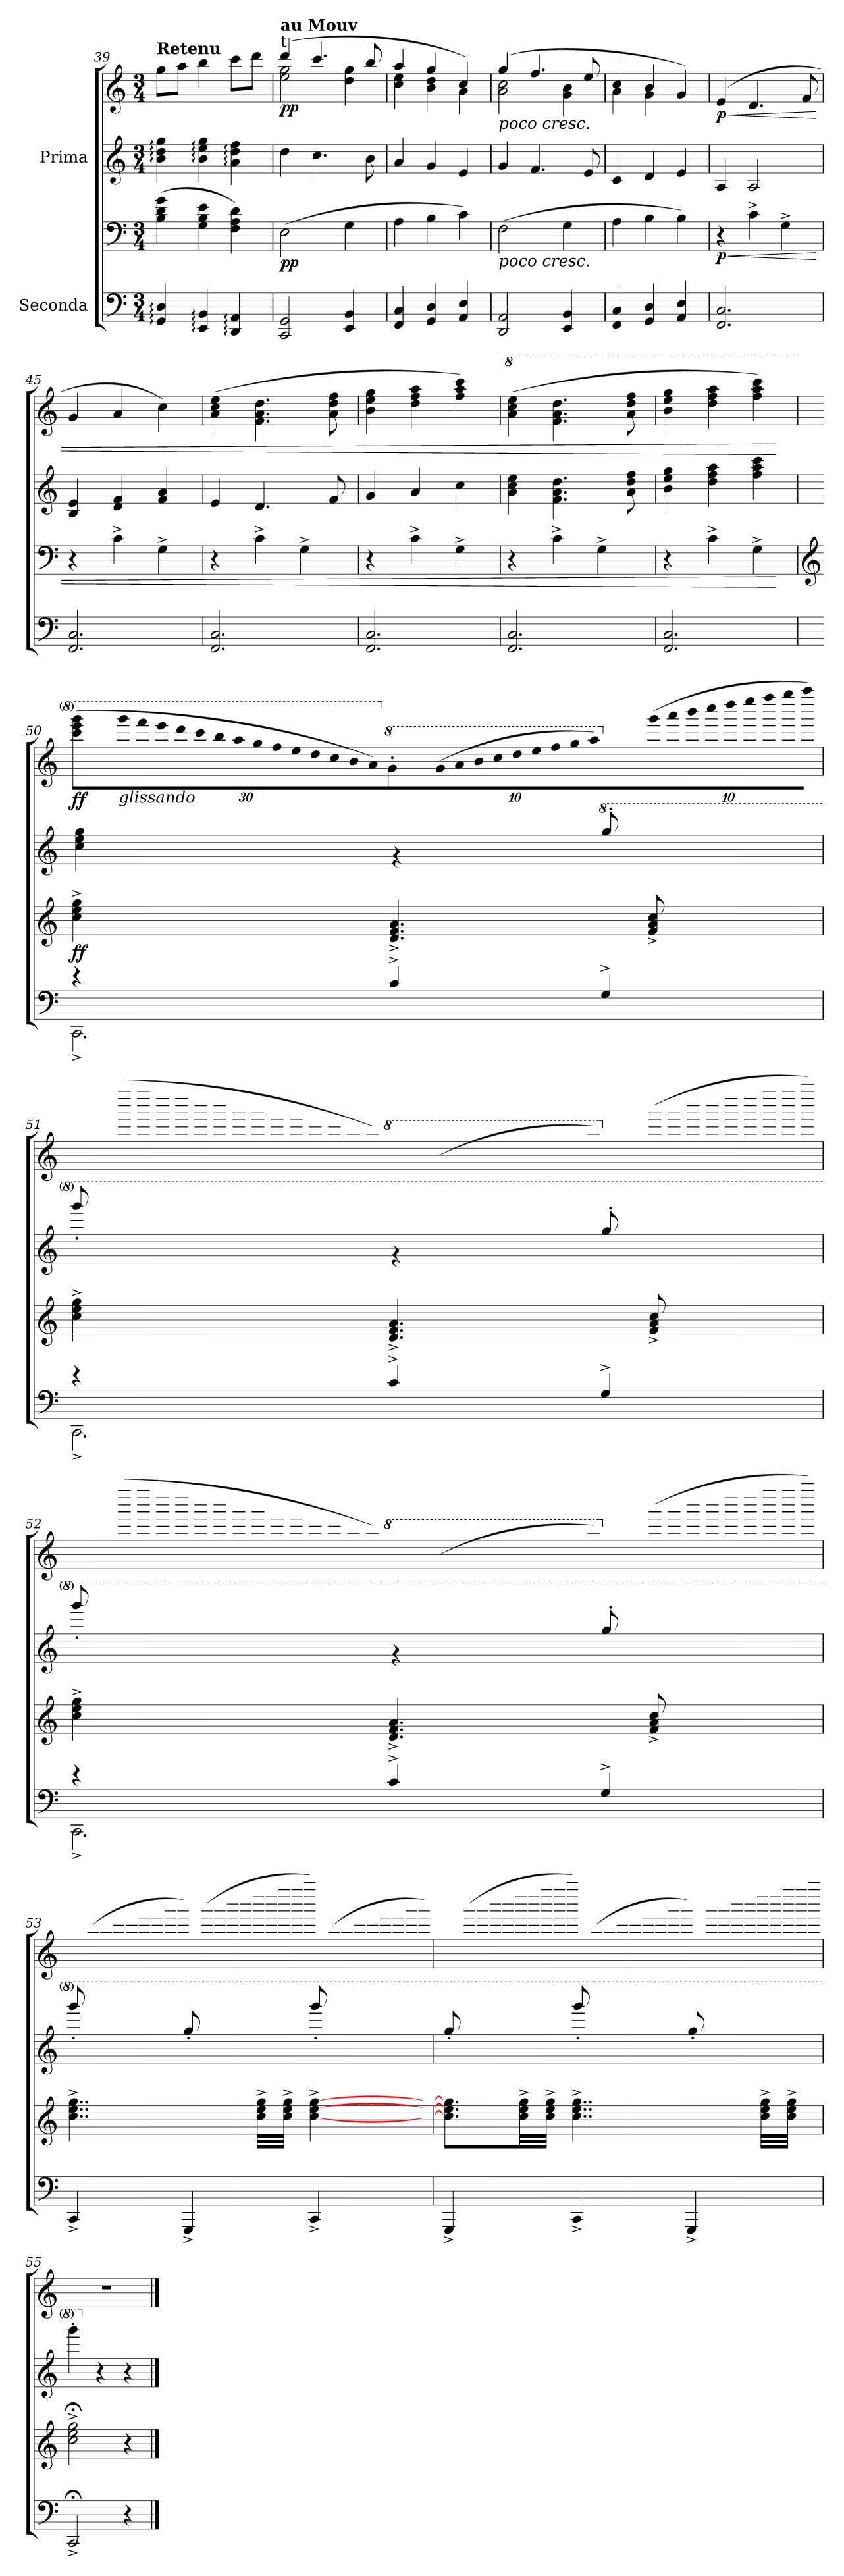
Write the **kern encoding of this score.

**kern	**kern	**dynam	**kern	**kern	**dynam
*part2	*part2	*part2	*part1	*part1	*part1
*staff4	*staff3	*staff3/4	*staff2	*staff1	*staff1/2
*I"Seconda	*	*	*I"Prima	*	*
*clefF4	*clefF4	*	*clefG2	*clefG2	*
*k[]	*k[]	*	*k[]	*k[]	*
*M3/4	*M3/4	*	*M3/4	*M3/4	*
=39	=39	=39	=39	=39	=39
!	!	!	!	!LO:TX:a:B:t=Retenu	!
4GG/: 4D/:	(>4B\ 4d\ 4g\	.	4b\: 4dd\: 4gg\:	8gg\L	.
*	*	*	*	*MM53	*
.	.	.	.	8aa\J	.
*	*	*	*	*MM50	*
4EE/: 4BB/:	4G\ 4B\ 4e\	.	4b\: 4ee\: 4gg\:	4bb\	.
*	*	*	*	*MM30	*
4DD/: 4AA/:	4F\ 4A\ 4d\)	.	4a\: 4dd\: 4ff\:	8ccc\L	.
*	*	*	*	*MM25	*
.	.	.	.	8ddd\J	.
=40	=40	=40	=40	=40	=40
*	*	*	*	*^	*
!	!	!	!	!LO:TX:a:B:t=au Mouv	!	!
!	!	!	!	!LO:TX:a:t=t	!	!
!	!	!LO:DY:b	!	!	!	!LO:DY:b
2CC/ 2GG/	(>2E\	pp	4dd\	(>4ddd/	2ee\ 2gg\	pp
.	.	.	4.cc\	4.ccc/	.	.
4EE/ 4BB/	4G\	.	.	.	4dd\ 4gg\	.
.	.	.	8b\	8bb/	.	.
=41	=41	=41	=41	=41	=41	=41
*	*	*	*	*MM53	*	*
4FF/ 4C/	4A\	.	4a/	4aa/	4cc\ 4ee\	.
4GG/ 4D/	4B\	.	4g/	4gg/	4b\ 4dd\	.
4AA/ 4E/	4c\)	.	4e/	4cc/)	4a\	.
=42	=42	=42	=42	=42	=42	=42
!	!	!	!	!LO:TX:b:i:t=poco cresc.	!	!
!	!LO:TX:b:i:t=poco cresc.	!	!	!	!	!
2DD/ 2AA/	(>2F\	.	4g/	(>4gg/	2a\ 2cc\	.
.	.	.	4.f/	4.ff/	.	.
4EE/ 4BB/	4G\	.	.	.	4g\ 4b\	.
*	*	*	*	*MM56	*	*
.	.	.	8e/	8ee/	.	.
=43	=43	=43	=43	=43	=43	=43
4FF/ 4C/	4A\	.	4c/	4cc/	4a\	.
4GG/ 4D/	4B\	.	4d/	4b/	4g\	.
*	*	*	*	*MM53	*	*
4AA/ 4E/	4B\)	.	4e/	4g/)	4ryy	.
!!LO:LB:g=z
=44	=44	=44	=44	=44	=44	=44
!	!	!LO:HP:b	!	!	!	!LO:HP:b
!	!	!LO:DY:n=1:b	!	!	!	!LO:DY:n=1:b
*	*	*	*	*v	*v	*
2.FF/ 2.C/	4r	< p	4A/	(>4e/	< p
.	4c^\	.	2A/	4.d/	.
.	4G^\	.	.	.	.
*	*	*	*	*MM56	*
.	.	.	.	8f/	.
=45	=45	=45	=45	=45	=45
2.FF/ 2.C/	4r	.	4B/ 4e/	4g/	.
.	4c^\	.	4d/ 4f/	4a/	.
.	4G^\	.	4f/ 4a/	4cc\)	.
=46	=46	=46	=46	=46	=46
2.FF/ 2.C/	4r	.	4e/	(>4a\ 4cc\ 4ee\	.
.	4c^\	.	4.d/	4.f\ 4.a\ 4.dd\	.
.	4G^\	.	.	.	.
.	.	.	8f/	8a\ 8dd\ 8ff\	.
=47	=47	=47	=47	=47	=47
2.FF/ 2.C/	4r	.	4g/	4b\ 4ee\ 4gg\	.
.	4c^\	.	4a/	4dd\ 4ff\ 4aa\	.
.	4G^\	.	4cc\	4ff\ 4aa\ 4ccc\)	.
=48	=48	=48	=48	=48	=48
*	*	*	*	*8va	*
*	*	*	*	*MM59	*
2.FF/ 2.C/	4r	.	4a\ 4cc\ 4ee\	(>4aa\ 4ccc\ 4eee\	.
.	4c^\	.	4.f\ 4.a\ 4.dd\	4.ff\ 4.aa\ 4.ddd\	.
.	4G^\	.	.	.	.
.	.	.	8a\ 8dd\ 8ff\	8aa\ 8ddd\ 8fff\	.
=49	=49	=49	=49	=49	=49
2.FF/ 2.C/	4r	.	4b\ 4ee\ 4gg\	4bb\ 4eee\ 4ggg\	.
.	4c^\	.	4dd\ 4ff\ 4aa\	4ddd\ 4fff\ 4aaa\	.
.	4G^\	.	4ff\ 4aa\ 4ccc\	4fff\ 4aaa\ 4cccc\)	.
.	.	[	.	.	[
!!LO:LB:g=z
=50	=50	=50	=50	=50	=50
*	*clefG2	*	*	*	*
*^	*	*	*^	*	*
!	!	!	!LO:DY:b	!	!	!	!LO:DY:b
4r	2.CC^\	4cc\^ 4ee\^ 4gg\^	ff	1920%961ryy	480ryy	(>8cccc\ 8eeee\ 8gggg\L	ff
*	*	*	*	*8va	*	*	*
.	.	.	.	.	4ccc\ 4eee\ 4ggg\	.	.
*	*	*	*	*	*	*Xbrackettup	*
!	!	!	!	!	!	!LO:TX:b:i:t=glissando	!
!	!	!	!	!	!	!LO:N:vis=64	!
.	.	.	.	.	.	1920%17gggg!\LLL	.
!	!	!	!	!	!	!LO:N:vis=64	!
.	.	.	.	.	.	1920%17ffff!\	.
!	!	!	!	!	!	!LO:N:vis=64	!
.	.	.	.	.	.	1920%17eeee!\	.
!	!	!	!	!	!	!LO:N:vis=64	!
.	.	.	.	.	.	1920%17dddd!\	.
!	!	!	!	!	!	!LO:N:vis=64	!
.	.	.	.	.	.	1920%17cccc!\	.
!	!	!	!	!	!	!LO:N:vis=64	!
.	.	.	.	.	.	1920%17bbb!\	.
!	!	!	!	!	!	!LO:N:vis=64	!
.	.	.	.	.	.	1920%17aaa!\	.
!	!	!	!	!	!	!LO:N:vis=64	!
.	.	.	.	.	.	1920%17ggg!\	.
!	!	!	!	!	!	!LO:N:vis=64	!
.	.	.	.	.	.	1920%17fff!\	.
!	!	!	!	!	!	!LO:N:vis=64	!
.	.	.	.	.	.	1920%17eee!\	.
!	!	!	!	!	!	!LO:N:vis=64	!
.	.	.	.	.	.	1920%17ddd!\	.
!	!	!	!	!	!	!LO:N:vis=64	!
.	.	.	.	.	.	1920%17ccc!\	.
!	!	!	!	!	!	!LO:N:vis=64	!
.	.	.	.	.	.	1920%17bb!\	.
!	!	!	!	!	!	!LO:N:vis=64	!
.	.	.	.	.	.	1920%17aa!\JJJJ)	.
*	*	*	*	*	*	*X8va	*
*	*	*	*	*	*	*8va	*
.	.	.	.	.	.	8gg'!\L	.
4c^/	.	4.d/^ 4.f/^ 4.a/^	.	.	.	.	.
*	*	*	*	*X8va	*	*	*
.	.	.	.	.	4r	.	.
!	!	!	!	!	!	!LO:N:vis=64	!
.	.	.	.	.	.	(>640%9gg!\LLL	.
!	!	!	!	!	!	!LO:N:vis=64	!
.	.	.	.	.	.	640%9aa!\	.
!	!	!	!	!	!	!LO:N:vis=64	!
.	.	.	.	.	.	640%9bb!\	.
!	!	!	!	!	!	!LO:N:vis=64	!
.	.	.	.	.	.	640%9ccc!\	.
!	!	!	!	!	!	!LO:N:vis=64	!
.	.	.	.	.	.	640%9ddd!\	.
!	!	!	!	!	!	!LO:N:vis=64	!
.	.	.	.	.	.	640%9eee!\	.
!	!	!	!	!	!	!LO:N:vis=64	!
.	.	.	.	.	.	640%9fff!\	.
!	!	!	!	!	!	!LO:N:vis=64	!
.	.	.	.	.	.	640%9ggg!\	.
!	!	!	!	!	!	!LO:N:vis=64	!
.	.	.	.	.	.	640%9aaa!\JJJJ)	.
4G^/	.	.	.	.	.	.	.
*	*	*	*	*8va	*	*	*
*	*	*	*	*	*	*X8va	*
.	.	.	.	8ggg'!/L	.	8ryy	.
.	.	.	.	.	4ryy	.	.
.	.	8f/^ 8a/^ 8cc/^	.	.	.	.	.
!	!	!	!	!	!	!LO:N:vis=64	!
.	.	.	.	640%81ryy	.	(>640%9ggg!\LLL	.
!	!	!	!	!	!	!LO:N:vis=64	!
.	.	.	.	.	.	640%9aaa!\	.
!	!	!	!	!	!	!LO:N:vis=64	!
.	.	.	.	.	.	640%9bbb!\	.
!	!	!	!	!	!	!LO:N:vis=64	!
.	.	.	.	.	.	640%9cccc!\	.
!	!	!	!	!	!	!LO:N:vis=64	!
.	.	.	.	.	.	640%9dddd!\	.
!	!	!	!	!	!	!LO:N:vis=64	!
.	.	.	.	.	.	640%9eeee!\	.
!	!	!	!	!	!	!LO:N:vis=64	!
.	.	.	.	.	.	640%9ffff!\	.
!	!	!	!	!	!	!LO:N:vis=64	!
.	.	.	.	.	.	640%9gggg!\	.
!	!	!	!	!	!	!LO:N:vis=64	!
.	.	.	.	.	.	640%9aaaa!\JJJJ)	.
480ryy	480ryy	480ryy	.	.	.	.	.
=51	=51	=51	=51	=51	=51	=51	=51
*	*	*	*	*8va	*	*	*
*	*	*	*	*	*	*X8va	*
4r	2.CC^\	4cc\^ 4ee\^ 4gg\^	.	8gggg'!/L	480ryy	8ryy	.
.	.	.	.	.	4ryy	.	.
!	!	!	!	!	!	!LO:N:vis=64	!
.	.	.	.	1920%721ryy	.	(>1920%17gggg!\LLL	.
!	!	!	!	!	!	!LO:N:vis=64	!
.	.	.	.	.	.	1920%17ffff!\	.
!	!	!	!	!	!	!LO:N:vis=64	!
.	.	.	.	.	.	1920%17eeee!\	.
!	!	!	!	!	!	!LO:N:vis=64	!
.	.	.	.	.	.	1920%17dddd!\	.
!	!	!	!	!	!	!LO:N:vis=64	!
.	.	.	.	.	.	1920%17cccc!\	.
!	!	!	!	!	!	!LO:N:vis=64	!
.	.	.	.	.	.	1920%17bbb!\	.
!	!	!	!	!	!	!LO:N:vis=64	!
.	.	.	.	.	.	1920%17aaa!\	.
!	!	!	!	!	!	!LO:N:vis=64	!
.	.	.	.	.	.	1920%17ggg!\	.
!	!	!	!	!	!	!LO:N:vis=64	!
.	.	.	.	.	.	1920%17fff!\	.
!	!	!	!	!	!	!LO:N:vis=64	!
.	.	.	.	.	.	1920%17eee!\	.
!	!	!	!	!	!	!LO:N:vis=64	!
.	.	.	.	.	.	1920%17ddd!\	.
!	!	!	!	!	!	!LO:N:vis=64	!
.	.	.	.	.	.	1920%17ccc!\	.
!	!	!	!	!	!	!LO:N:vis=64	!
.	.	.	.	.	.	1920%17bb!\	.
!	!	!	!	!	!	!LO:N:vis=64	!
.	.	.	.	.	.	1920%17aa!\JJJJ)	.
*	*	*	*	*	*	*X8va	*
*	*	*	*	*	*	*8va	*
.	.	.	.	.	.	8gg'!\L	.
4c^/	.	4.d/^ 4.f/^ 4.a/^	.	.	.	.	.
.	.	.	.	.	4r	.	.
!	!	!	!	!	!	!LO:N:vis=64	!
.	.	.	.	.	.	(>640%9gg!\LLL	.
!	!	!	!	!	!	!LO:N:vis=64	!
.	.	.	.	.	.	640%9aa!\	.
!	!	!	!	!	!	!LO:N:vis=64	!
.	.	.	.	.	.	640%9bb!\	.
!	!	!	!	!	!	!LO:N:vis=64	!
.	.	.	.	.	.	640%9ccc!\	.
!	!	!	!	!	!	!LO:N:vis=64	!
.	.	.	.	.	.	640%9ddd!\	.
!	!	!	!	!	!	!LO:N:vis=64	!
.	.	.	.	.	.	640%9eee!\	.
!	!	!	!	!	!	!LO:N:vis=64	!
.	.	.	.	.	.	640%9fff!\	.
!	!	!	!	!	!	!LO:N:vis=64	!
.	.	.	.	.	.	640%9ggg!\	.
!	!	!	!	!	!	!LO:N:vis=64	!
.	.	.	.	.	.	640%9aaa!\JJJJ)	.
4G^/	.	.	.	.	.	.	.
*	*	*	*	*8va	*	*	*
*	*	*	*	*	*	*X8va	*
.	.	.	.	8ggg'!/L	.	8ryy	.
.	.	.	.	.	4ryy	.	.
.	.	8f/^ 8a/^ 8cc/^	.	.	.	.	.
!	!	!	!	!	!	!LO:N:vis=64	!
.	.	.	.	640%81ryy	.	(>640%9ggg!\LLL	.
!	!	!	!	!	!	!LO:N:vis=64	!
.	.	.	.	.	.	640%9aaa!\	.
!	!	!	!	!	!	!LO:N:vis=64	!
.	.	.	.	.	.	640%9bbb!\	.
!	!	!	!	!	!	!LO:N:vis=64	!
.	.	.	.	.	.	640%9cccc!\	.
!	!	!	!	!	!	!LO:N:vis=64	!
.	.	.	.	.	.	640%9dddd!\	.
!	!	!	!	!	!	!LO:N:vis=64	!
.	.	.	.	.	.	640%9eeee!\	.
!	!	!	!	!	!	!LO:N:vis=64	!
.	.	.	.	.	.	640%9ffff!\	.
!	!	!	!	!	!	!LO:N:vis=64	!
.	.	.	.	.	.	640%9gggg!\	.
!	!	!	!	!	!	!LO:N:vis=64	!
.	.	.	.	.	.	640%9aaaa!\JJJJ)	.
480ryy	480ryy	480ryy	.	.	.	.	.
=52	=52	=52	=52	=52	=52	=52	=52
*	*	*	*	*8va	*	*	*
*	*	*	*	*	*	*X8va	*
4r	2.CC^\	4cc\^ 4ee\^ 4gg\^	.	8gggg'!/L	480ryy	8ryy	.
.	.	.	.	.	4ryy	.	.
!	!	!	!	!	!	!LO:N:vis=64	!
.	.	.	.	1920%721ryy	.	(>1920%17gggg!\LLL	.
!	!	!	!	!	!	!LO:N:vis=64	!
.	.	.	.	.	.	1920%17ffff!\	.
!	!	!	!	!	!	!LO:N:vis=64	!
.	.	.	.	.	.	1920%17eeee!\	.
!	!	!	!	!	!	!LO:N:vis=64	!
.	.	.	.	.	.	1920%17dddd!\	.
!	!	!	!	!	!	!LO:N:vis=64	!
.	.	.	.	.	.	1920%17cccc!\	.
!	!	!	!	!	!	!LO:N:vis=64	!
.	.	.	.	.	.	1920%17bbb!\	.
!	!	!	!	!	!	!LO:N:vis=64	!
.	.	.	.	.	.	1920%17aaa!\	.
!	!	!	!	!	!	!LO:N:vis=64	!
.	.	.	.	.	.	1920%17ggg!\	.
!	!	!	!	!	!	!LO:N:vis=64	!
.	.	.	.	.	.	1920%17fff!\	.
!	!	!	!	!	!	!LO:N:vis=64	!
.	.	.	.	.	.	1920%17eee!\	.
!	!	!	!	!	!	!LO:N:vis=64	!
.	.	.	.	.	.	1920%17ddd!\	.
!	!	!	!	!	!	!LO:N:vis=64	!
.	.	.	.	.	.	1920%17ccc!\	.
!	!	!	!	!	!	!LO:N:vis=64	!
.	.	.	.	.	.	1920%17bb!\	.
!	!	!	!	!	!	!LO:N:vis=64	!
.	.	.	.	.	.	1920%17aa!\JJJJ)	.
*	*	*	*	*	*	*X8va	*
*	*	*	*	*	*	*8va	*
.	.	.	.	.	.	8gg'!\L	.
4c^/	.	4.d/^ 4.f/^ 4.a/^	.	.	.	.	.
.	.	.	.	.	4r	.	.
!	!	!	!	!	!	!LO:N:vis=64	!
.	.	.	.	.	.	(>640%9gg!\LLL	.
!	!	!	!	!	!	!LO:N:vis=64	!
.	.	.	.	.	.	640%9aa!\	.
!	!	!	!	!	!	!LO:N:vis=64	!
.	.	.	.	.	.	640%9bb!\	.
!	!	!	!	!	!	!LO:N:vis=64	!
.	.	.	.	.	.	640%9ccc!\	.
!	!	!	!	!	!	!LO:N:vis=64	!
.	.	.	.	.	.	640%9ddd!\	.
!	!	!	!	!	!	!LO:N:vis=64	!
.	.	.	.	.	.	640%9eee!\	.
!	!	!	!	!	!	!LO:N:vis=64	!
.	.	.	.	.	.	640%9fff!\	.
!	!	!	!	!	!	!LO:N:vis=64	!
.	.	.	.	.	.	640%9ggg!\	.
!	!	!	!	!	!	!LO:N:vis=64	!
.	.	.	.	.	.	640%9aaa!\JJJJ)	.
4G^/	.	.	.	.	.	.	.
*	*	*	*	*8va	*	*	*
*	*	*	*	*	*	*X8va	*
.	.	.	.	8ggg'!/L	.	8ryy	.
.	.	.	.	.	4ryy	.	.
.	.	8f/^ 8a/^ 8cc/^	.	.	.	.	.
!	!	!	!	!	!	!LO:N:vis=64	!
.	.	.	.	640%81ryy	.	(>640%9ggg!\LLL	.
!	!	!	!	!	!	!LO:N:vis=64	!
.	.	.	.	.	.	640%9aaa!\	.
!	!	!	!	!	!	!LO:N:vis=64	!
.	.	.	.	.	.	640%9bbb!\	.
!	!	!	!	!	!	!LO:N:vis=64	!
.	.	.	.	.	.	640%9cccc!\	.
!	!	!	!	!	!	!LO:N:vis=64	!
.	.	.	.	.	.	640%9dddd!\	.
!	!	!	!	!	!	!LO:N:vis=64	!
.	.	.	.	.	.	640%9eeee!\	.
!	!	!	!	!	!	!LO:N:vis=64	!
.	.	.	.	.	.	640%9ffff!\	.
!	!	!	!	!	!	!LO:N:vis=64	!
.	.	.	.	.	.	640%9gggg!\	.
!	!	!	!	!	!	!LO:N:vis=64	!
.	.	.	.	.	.	640%9aaaa!\JJJJ)	.
480ryy	480ryy	480ryy	.	.	.	.	.
*v	*v	*	*	*	*	*	*
!!LO:LB:g=z
=53	=53	=53	=53	=53	=53	=53
*	*	*	*8va	*	*	*
*	*	*	*	*	*X8va	*
4CC^/	4..cc\^ 4..ee\^ 4..gg\^	.	8gggg'!/L	640ryy	8ryy	.
.	.	.	.	2.ryy	.	.
.	.	.	8ryy	.	(>64aa!\LLL	.
.	.	.	.	.	64bb!\	.
.	.	.	.	.	64ccc!\	.
.	.	.	.	.	64ddd!\	.
.	.	.	.	.	64eee!\	.
.	.	.	.	.	64fff!\	.
.	.	.	.	.	64ggg!\	.
.	.	.	.	.	64aaa!\JJJJ)	.
*	*	*	*8va	*	*	*
*	*	*	*	*	*X8va	*
4GGG^/	.	.	8ggg'!/L	.	8ryy	.
!	!	!	!	!	!LO:N:vis=64	!
.	.	.	640%81ryy	.	(>640%9ggg!\LLL	.
!	!	!	!	!	!LO:N:vis=64	!
.	.	.	.	.	640%9aaa!\	.
!	!	!	!	!	!LO:N:vis=64	!
.	.	.	.	.	640%9bbb!\	.
!	!	!	!	!	!LO:N:vis=64	!
.	.	.	.	.	640%9cccc!\	.
!	!	!	!	!	!LO:N:vis=64	!
.	.	.	.	.	640%9dddd!\	.
.	32cc\^ 32ee\^ 32gg\^LLL	.	.	.	.	.
!	!	!	!	!	!LO:N:vis=64	!
.	.	.	.	.	640%9eeee!\	.
!	!	!	!	!	!LO:N:vis=64	!
.	.	.	.	.	640%9ffff!\	.
.	32cc\^ 32ee\^ 32gg\^JJJ	.	.	.	.	.
!	!	!	!	!	!LO:N:vis=64	!
.	.	.	.	.	640%9gggg!\	.
!	!	!	!	!	!LO:N:vis=64	!
.	.	.	.	.	640%9aaaa!\JJJJ)	.
4CC^/	[4cc\^ [4ee\^ [4gg\^	.	.	.	.	.
*	*	*	*8va	*	*	*
*	*	*	*	*	*X8va	*
.	.	.	8gggg'!/L	.	8ryy	.
.	.	.	8ryy	.	(>64aa!\LLL	.
.	.	.	.	.	64bb!\	.
.	.	.	.	.	64ccc!\	.
.	.	.	.	.	64ddd!\	.
.	.	.	.	.	64eee!\	.
.	.	.	.	.	64fff!\	.
.	.	.	.	.	64ggg!\	.
.	.	.	.	.	64aaa!\JJJJ)	.
640ryy	640ryy	.	.	.	.	.
=54	=54	=54	=54	=54	=54	=54
*	*	*	*8va	*	*	*
*	*	*	*	*	*X8va	*
4GGG^/	8.cc\] 8.ee\] 8.gg\]L	.	8ggg'!/L	320ryy	8ryy	.
.	.	.	.	2.ryy	.	.
!	!	!	!	!	!LO:N:vis=64	!
.	.	.	640%81ryy	.	(>640%9ggg!\LLL	.
!	!	!	!	!	!LO:N:vis=64	!
.	.	.	.	.	640%9aaa!\	.
!	!	!	!	!	!LO:N:vis=64	!
.	.	.	.	.	640%9bbb!\	.
!	!	!	!	!	!LO:N:vis=64	!
.	.	.	.	.	640%9cccc!\	.
!	!	!	!	!	!LO:N:vis=64	!
.	.	.	.	.	640%9dddd!\	.
.	32cc\^ 32ee\^ 32gg\^LL	.	.	.	.	.
!	!	!	!	!	!LO:N:vis=64	!
.	.	.	.	.	640%9eeee!\	.
!	!	!	!	!	!LO:N:vis=64	!
.	.	.	.	.	640%9ffff!\	.
.	32cc\^ 32ee\^ 32gg\^JJJ	.	.	.	.	.
!	!	!	!	!	!LO:N:vis=64	!
.	.	.	.	.	640%9gggg!\	.
!	!	!	!	!	!LO:N:vis=64	!
.	.	.	.	.	640%9aaaa!\JJJJ)	.
4CC^/	4..cc\^ 4..ee\^ 4..gg\^	.	.	.	.	.
*	*	*	*8va	*	*	*
*	*	*	*	*	*X8va	*
*	*	*	*	*	*MM56	*
.	.	.	8gggg'!/L	.	8ryy	.
.	.	.	8ryy	.	(>64aa!\LLL	.
.	.	.	.	.	64bb!\	.
.	.	.	.	.	64ccc!\	.
.	.	.	.	.	64ddd!\	.
.	.	.	.	.	64eee!\	.
.	.	.	.	.	64fff!\	.
.	.	.	.	.	64ggg!\	.
.	.	.	.	.	64aaa!\JJJJ)	.
4GGG^/	.	.	.	.	.	.
*	*	*	*8va	*	*	*
*	*	*	*	*	*X8va	*
*	*	*	*	*	*MM53	*
.	.	.	8ggg'!/L	.	8ryy	.
!	!	!	!	!	!LO:N:vis=64	!
.	.	.	640%81ryy	.	(>640%9ggg!\LLL	.
!	!	!	!	!	!LO:N:vis=64	!
.	.	.	.	.	640%9aaa!\	.
!	!	!	!	!	!LO:N:vis=64	!
.	.	.	.	.	640%9bbb!\	.
!	!	!	!	!	!LO:N:vis=64	!
.	.	.	.	.	640%9cccc!\	.
!	!	!	!	!	!LO:N:vis=64	!
.	.	.	.	.	640%9dddd!\	.
.	32cc\^ 32ee\^ 32gg\^LLL	.	.	.	.	.
!	!	!	!	!	!LO:N:vis=64	!
.	.	.	.	.	640%9eeee!\	.
!	!	!	!	!	!LO:N:vis=64	!
.	.	.	.	.	640%9ffff!\	.
.	32cc\^ 32ee\^ 32gg\^JJJ	.	.	.	.	.
!	!	!	!	!	!LO:N:vis=64	!
.	.	.	.	.	640%9gggg!\	.
!	!	!	!	!	!LO:N:vis=64	!
.	.	.	.	.	640%9aaaa!\JJJJ	.
320ryy	320ryy	.	.	.	.	.
*	*	*	*v	*v	*	*
=55	=55	=55	=55	=55	=55
*	*	*	*8va	*	*
*	*	*	*	*X8va	*
2CC;<^/	2cc\;<^ 2ee\;<^ 2gg\;<^	.	4gggg'\)	2.r	.
*	*	*	*X8va	*	*
.	.	.	4r	.	.
4r	4r	.	4r	.	.
==	==	==	==	==	==
*-	*-	*-	*-	*-	*-
